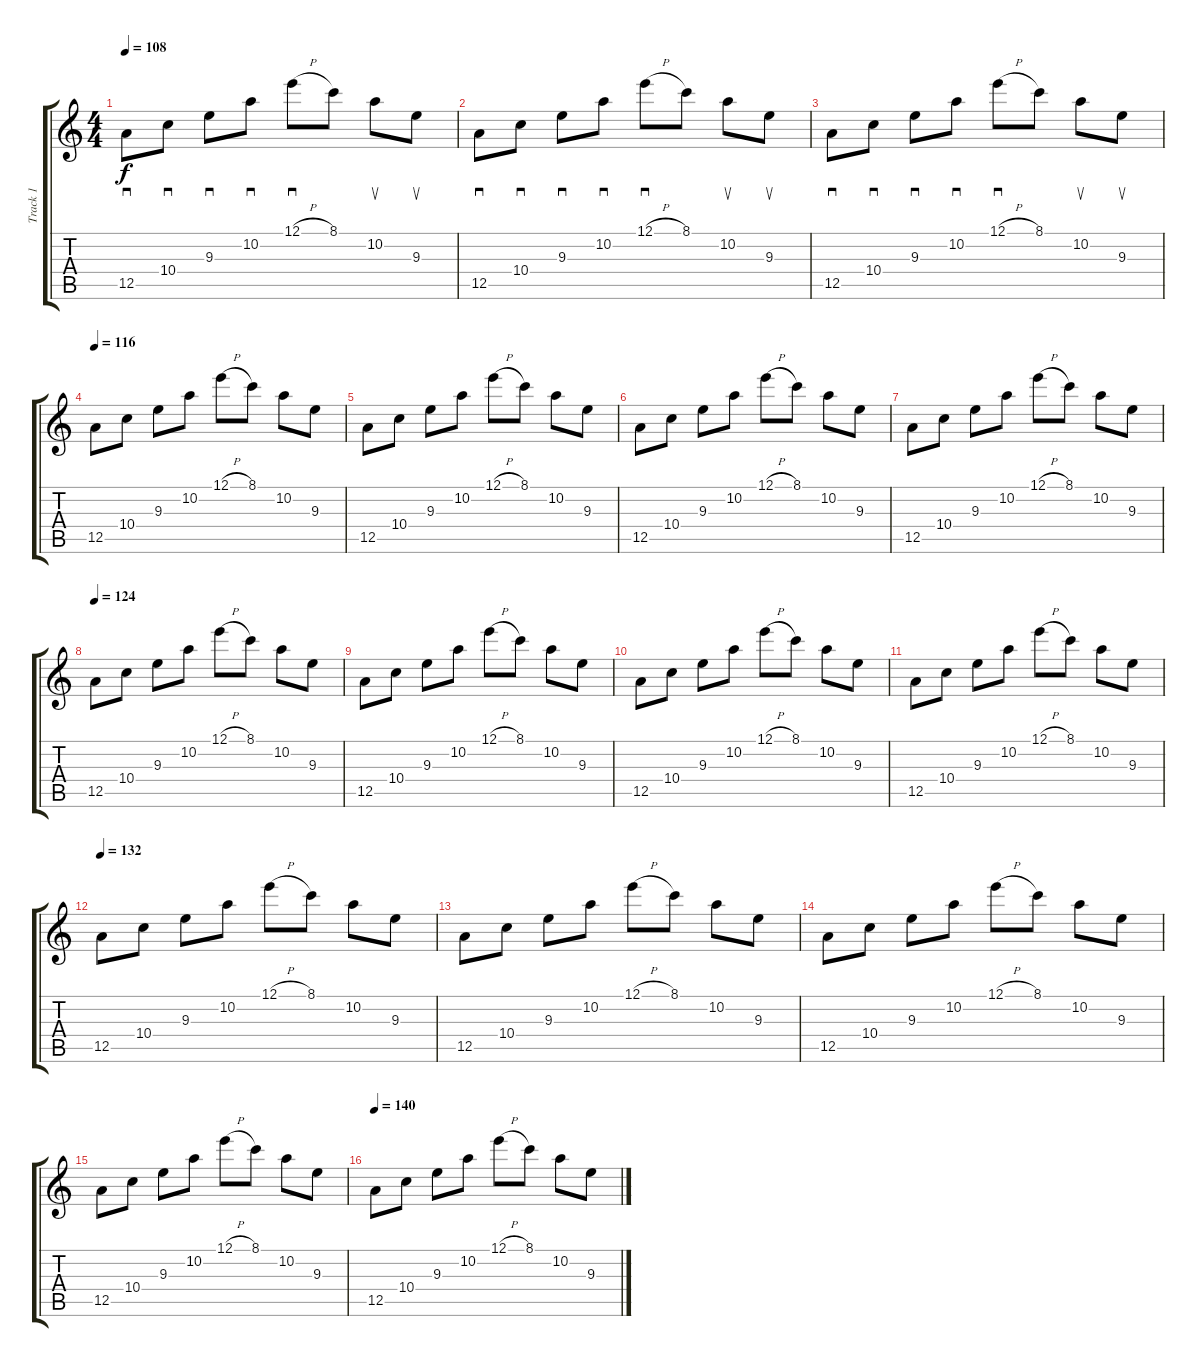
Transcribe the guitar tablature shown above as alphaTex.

\track ("Track 1" "Track 1") {instrument acousticguitarsteel}
\staff {score tabs}
\tuning (E4 B3 G3 D3 A2 E2) {hide}
\ts (4 4)
\tempo 108
\clef g2
\ks c
12.5.8{sd dy f} 10.4.8{sd} 9.3.8{sd} 10.2.8{sd} 12.1{h}.8{sd} 8.1.8 10.2.8{su} 9.3.8{su} |
12.5.8{sd} 10.4.8{sd} 9.3.8{sd} 10.2.8{sd} 12.1{h}.8{sd} 8.1.8 10.2.8{su} 9.3.8{su} |
12.5.8{sd} 10.4.8{sd} 9.3.8{sd} 10.2.8{sd} 12.1{h}.8{sd} 8.1.8 10.2.8{su} 9.3.8{su} |
\tempo 116
12.5.8 10.4.8 9.3.8 10.2.8 12.1{h}.8 8.1.8 10.2.8 9.3.8 |
12.5.8 10.4.8 9.3.8 10.2.8 12.1{h}.8 8.1.8 10.2.8 9.3.8 |
12.5.8 10.4.8 9.3.8 10.2.8 12.1{h}.8 8.1.8 10.2.8 9.3.8 |
12.5.8 10.4.8 9.3.8 10.2.8 12.1{h}.8 8.1.8 10.2.8 9.3.8 |
\tempo 124
12.5.8 10.4.8 9.3.8 10.2.8 12.1{h}.8 8.1.8 10.2.8 9.3.8 |
12.5.8 10.4.8 9.3.8 10.2.8 12.1{h}.8 8.1.8 10.2.8 9.3.8 |
12.5.8 10.4.8 9.3.8 10.2.8 12.1{h}.8 8.1.8 10.2.8 9.3.8 |
12.5.8 10.4.8 9.3.8 10.2.8 12.1{h}.8 8.1.8 10.2.8 9.3.8 |
\tempo 132
12.5.8 10.4.8 9.3.8 10.2.8 12.1{h}.8 8.1.8 10.2.8 9.3.8 |
12.5.8 10.4.8 9.3.8 10.2.8 12.1{h}.8 8.1.8 10.2.8 9.3.8 |
12.5.8 10.4.8 9.3.8 10.2.8 12.1{h}.8 8.1.8 10.2.8 9.3.8 |
12.5.8 10.4.8 9.3.8 10.2.8 12.1{h}.8 8.1.8 10.2.8 9.3.8 |
\tempo 140
12.5.8 10.4.8 9.3.8 10.2.8 12.1{h}.8 8.1.8 10.2.8 9.3.8
